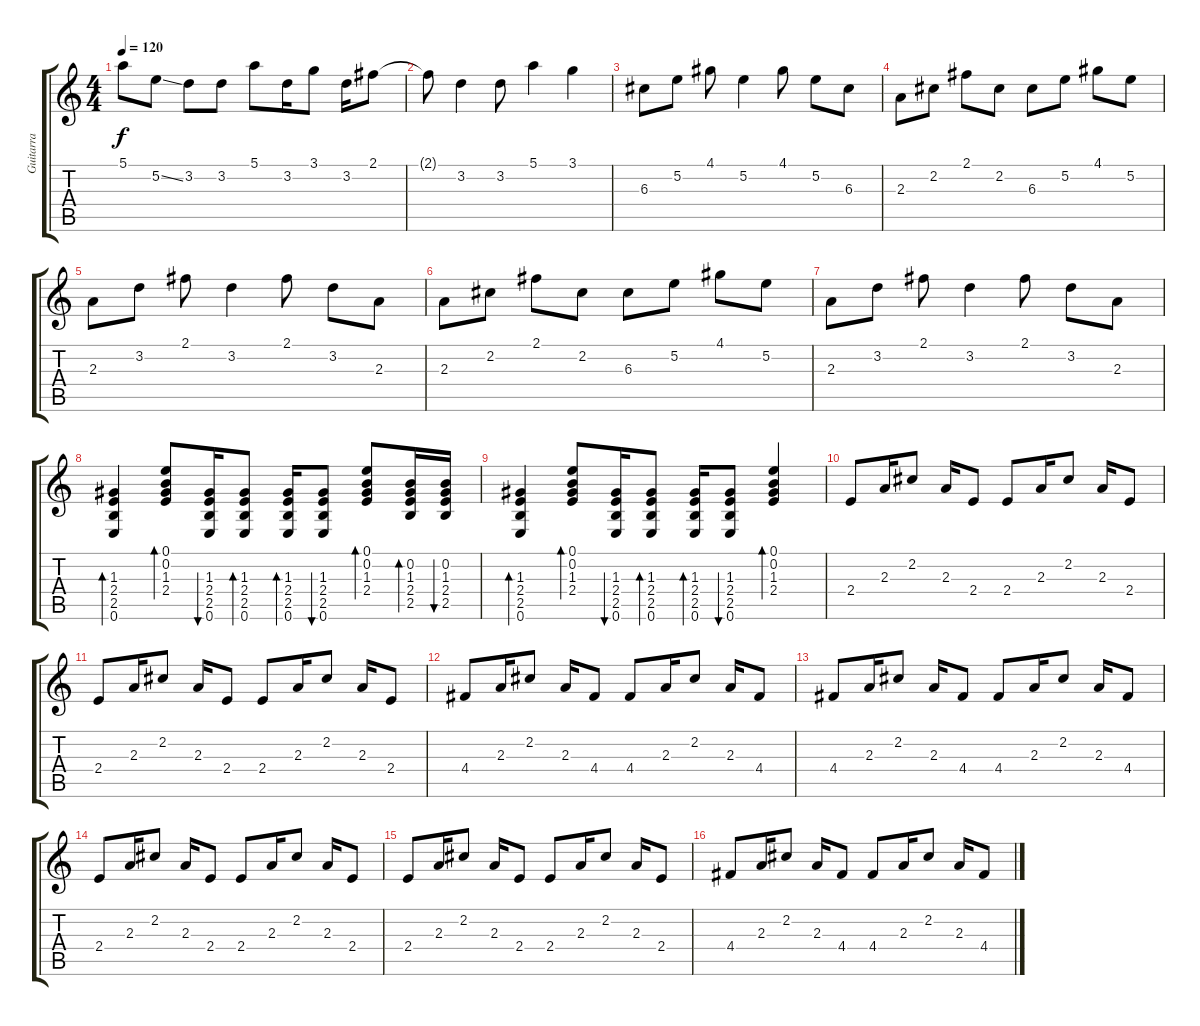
\track ("Guitarra" "Guitarra") {instrument acousticguitarsteel}
\staff {score tabs}
\tuning (E4 B3 G3 D3 A2 E2) {hide}
\ts (4 4)
\tempo 120
\clef g2
\ks c
5.1{t}.8{dy f} 5.2{ss}.8 3.2.8 3.2.8 5.1.8 3.2.16 3.1.8 3.2.16 2.1.8 |
2.1{t}.8 3.2.4 3.2.8 5.1.4 3.1.4 |
6.3.8 5.2.8 4.1.8 5.2.4 4.1.8 5.2.8 6.3.8 |
2.3.8 2.2.8 2.1.8 2.2.8 6.3.8 5.2.8 4.1.8 5.2.8 |
2.3.8 3.2.8 2.1.8 3.2.4 2.1.8 3.2.8 2.3.8 |
2.3.8 2.2.8 2.1.8 2.2.8 6.3.8 5.2.8 4.1.8 5.2.8 |
2.3.8 3.2.8 2.1.8 3.2.4 2.1.8 3.2.8 2.3.8 |
(1.3 2.4 2.5 0.6).4{bd 60} (0.1 0.2 1.3 2.4).8{bd 60} (1.3 2.4 2.5 0.6).16{bu 30} (1.3 2.4 2.5 0.6).8{bd 60} (1.3 2.4 2.5 0.6).16{bd 30} (1.3 2.4 2.5 0.6).8{bu 60} (0.1 0.2 1.3 2.4).8{bd 60} (0.2 1.3 2.4 2.5).16{bd 30} (0.2 1.3 2.4 2.5).16{bu 30} |
(1.3 2.4 2.5 0.6).4{bd 60} (0.1 0.2 1.3 2.4).8{bd 60} (1.3 2.4 2.5 0.6).16{bu 30} (1.3 2.4 2.5 0.6).8{bd 60} (1.3 2.4 2.5 0.6).16{bd 30} (1.3 2.4 2.5 0.6).8{bu 60} (0.1 0.2 1.3 2.4).4{bd 120} |
2.4.8 2.3.16 2.2.8 2.3.16 2.4.8 2.4.8 2.3.16 2.2.8 2.3.16 2.4.8 |
2.4.8 2.3.16 2.2.8 2.3.16 2.4.8 2.4.8 2.3.16 2.2.8 2.3.16 2.4.8 |
4.4.8 2.3.16 2.2.8 2.3.16 4.4.8 4.4.8 2.3.16 2.2.8 2.3.16 4.4.8 |
4.4.8 2.3.16 2.2.8 2.3.16 4.4.8 4.4.8 2.3.16 2.2.8 2.3.16 4.4.8 |
2.4.8 2.3.16 2.2.8 2.3.16 2.4.8 2.4.8 2.3.16 2.2.8 2.3.16 2.4.8 |
2.4.8 2.3.16 2.2.8 2.3.16 2.4.8 2.4.8 2.3.16 2.2.8 2.3.16 2.4.8 |
4.4.8 2.3.16 2.2.8 2.3.16 4.4.8 4.4.8 2.3.16 2.2.8 2.3.16 4.4.8
